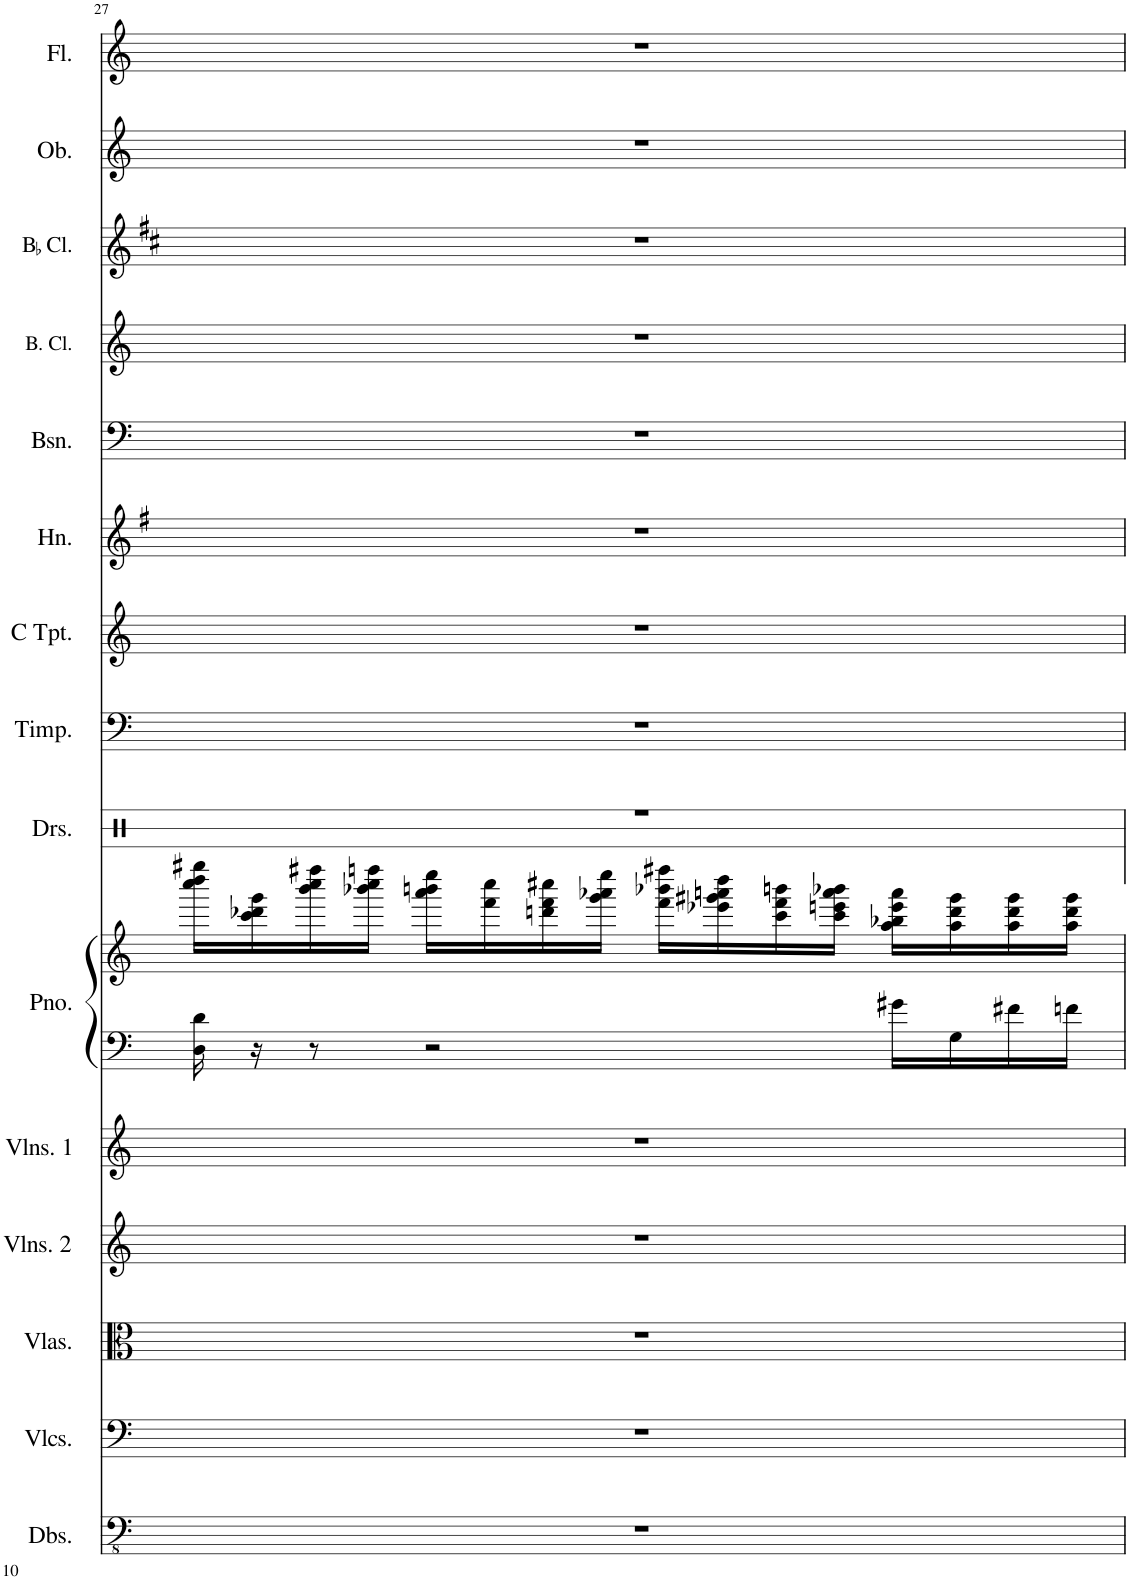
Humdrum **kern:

**kern	**kern	**kern	**kern	**kern	**kern	**kern	**kern	**kern	**kern	**kern	**kern	**kern	**kern	**kern	**kern
*part15	*part14	*part13	*part12	*part11	*part10	*part10	*part9	*part8	*part7	*part6	*part5	*part4	*part3	*part2	*part1
*staff16	*staff15	*staff14	*staff13	*staff12	*staff11	*staff10	*staff9	*staff8	*staff7	*staff6	*staff5	*staff4	*staff3	*staff2	*staff1
*I"Double Basses	*I"Violoncellos	*I"Violas	*I"Violins 2	*I"Violins 1	*I"Piano	*	*I"Drumset	*I"Timpani	*I"C Trumpet	*I"Horn	*I"Bassoon	*I"Bass Clarinet	*I"BaccidentalFlat Clarinet	*I"Oboe	*I"Flute
*I'Dbs.	*I'Vlcs.	*I'Vlas.	*I'Vlns. 2	*I'Vlns. 1	*I'Pno.	*	*I'Drs.	*I'Timp.	*I'C Tpt.	*I'Hn.	*I'Bsn.	*I'B. Cl.	*I'BaccidentalFlat Cl.	*I'Ob.	*I'Fl.
!!LO:PB:g=z
*clefFv4	*clefF4	*clefC3	*clefG2	*clefG2	*clefF4	*clefG2	*clefX	*clefF4	*clefG2	*clefG2	*clefF4	*clefG2	*clefG2	*clefG2	*clefG2
*	*	*	*	*	*	*	*	*	*	*Trd4c7	*	*Trd8c14	*Trd1c2	*	*
*k[]	*k[]	*k[]	*k[]	*k[]	*k[]	*k[]	*k[]	*k[]	*k[]	*k[f#]	*k[]	*k[]	*k[f#c#]	*k[]	*k[]
*M4/4	*M4/4	*M4/4	*M4/4	*M4/4	*M4/4	*M4/4	*M4/4	*M4/4	*M4/4	*M4/4	*M4/4	*M4/4	*M4/4	*M4/4	*M4/4
=27	=27	=27	=27	=27	=27	=27	=27	=27	=27	=27	=27	=27	=27	=27	=27
1r	1r	1r	1r	1r	16D\ 16d\	16cccc\ 16dddd\ 16gggg#X\LL	1r	1r	1r	1r	1r	1r	1r	1r	1r
.	.	.	.	.	16r	16ccc\ 16ddd-X\ 16ggg\	.	.	.	.	.	.	.	.	.
.	.	.	.	.	8r	16bbb\ 16cccc\ 16ffff#X\	.	.	.	.	.	.	.	.	.
.	.	.	.	.	.	16bbb-X\ 16cccc\ 16ffffn\JJ	.	.	.	.	.	.	.	.	.
.	.	.	.	.	2r	16aaa\ 16bbbn\ 16eeee\LL	.	.	.	.	.	.	.	.	.
.	.	.	.	.	.	16fff\ 16cccc\	.	.	.	.	.	.	.	.	.
.	.	.	.	.	.	16dddn\ 16fff\ 16cccc#X\	.	.	.	.	.	.	.	.	.
.	.	.	.	.	.	16ggg\ 16aaa-X\ 16eeee\JJ	.	.	.	.	.	.	.	.	.
.	.	.	.	.	.	16fff\ 16bbb-X\ 16ffff#X\LL	.	.	.	.	.	.	.	.	.
.	.	.	.	.	.	16eee-X\ 16ggg#X\ 16aaan\ 16dddd\	.	.	.	.	.	.	.	.	.
.	.	.	.	.	.	16ccc\ 16fff\ 16bbbn\	.	.	.	.	.	.	.	.	.
.	.	.	.	.	.	16ccc\ 16eeen\ 16aaa\ 16bbb-X\JJ	.	.	.	.	.	.	.	.	.
.	.	.	.	.	16g#X\LL	16aa\ 16bb-X\ 16eee\ 16aaa\LL	.	.	.	.	.	.	.	.	.
.	.	.	.	.	16G\	16aa\ 16ddd\ 16ggg#\	.	.	.	.	.	.	.	.	.
.	.	.	.	.	16f#X\	16aa\ 16ddd\ 16ggg#\	.	.	.	.	.	.	.	.	.
.	.	.	.	.	16fn\JJ	16aa\ 16ddd\ 16ggg#\JJ	.	.	.	.	.	.	.	.	.
=	=	=	=	=	=	=	=	=	=	=	=	=	=	=	=
*-	*-	*-	*-	*-	*-	*-	*-	*-	*-	*-	*-	*-	*-	*-	*-
